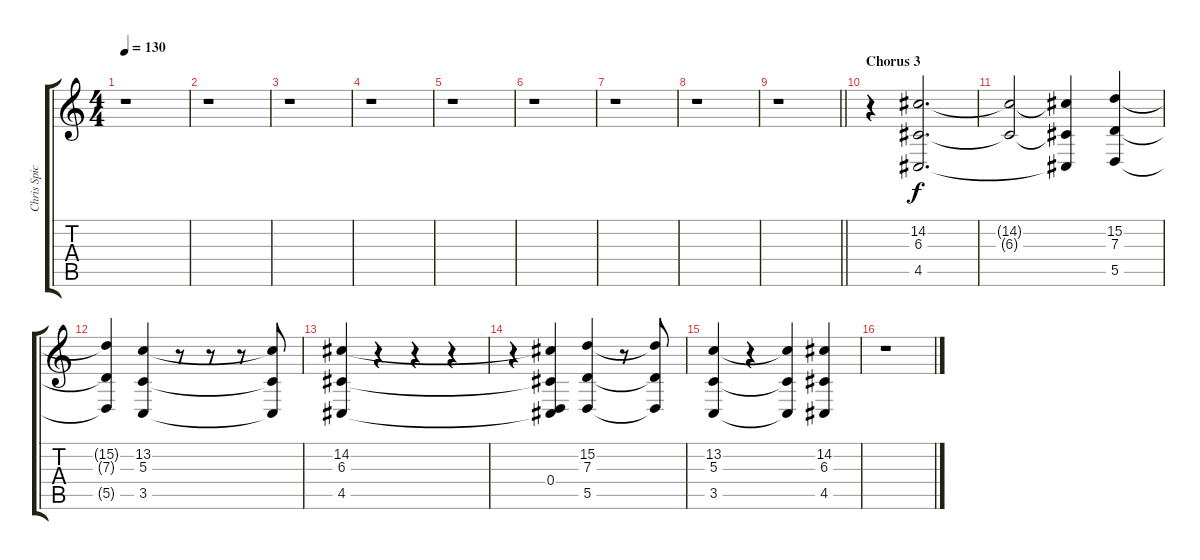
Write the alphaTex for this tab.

\track ("Chris Spicuzza" "Chris Spic") {instrument lead3calliope}
\staff {score tabs}
\tuning (E4 B3 G3 D3 A2 E2) {hide}
\ts (4 4)
\tempo 130
\clef g2
\ks c
r.1{dy f} |
r.1 |
r.1 |
r.1 |
r.1 |
r.1 |
r.1 |
r.1 |
\barLineRight lightlight
r.1 |
\section ("" "Chorus 3")
r.4 (14.2 6.3 4.5).2{d} |
(14.2{t} 6.3{t}).2 (14.2{t} 6.3{t} 4.5{t}).4 (15.2 7.3 5.5).4 |
(15.2{t} 7.3{t} 5.5{t}).4 (13.2 5.3 3.5).4 r.8 r.8 r.8 (13.2{t} 5.3{t} 3.5{t}).8 |
(14.2 6.3 4.5).4 r.4 r.4 r.4 |
r.4 (14.2{t} 6.3{t} 0.4 4.5{t}).4 (15.2 7.3 5.5).4 r.8 (15.2{t} 7.3{t} 5.5{t}).8 |
(13.2 5.3 3.5).4 r.4 (13.2{t} 5.3{t} 3.5{t}).4 (14.2 6.3 4.5).4 |
r.1
